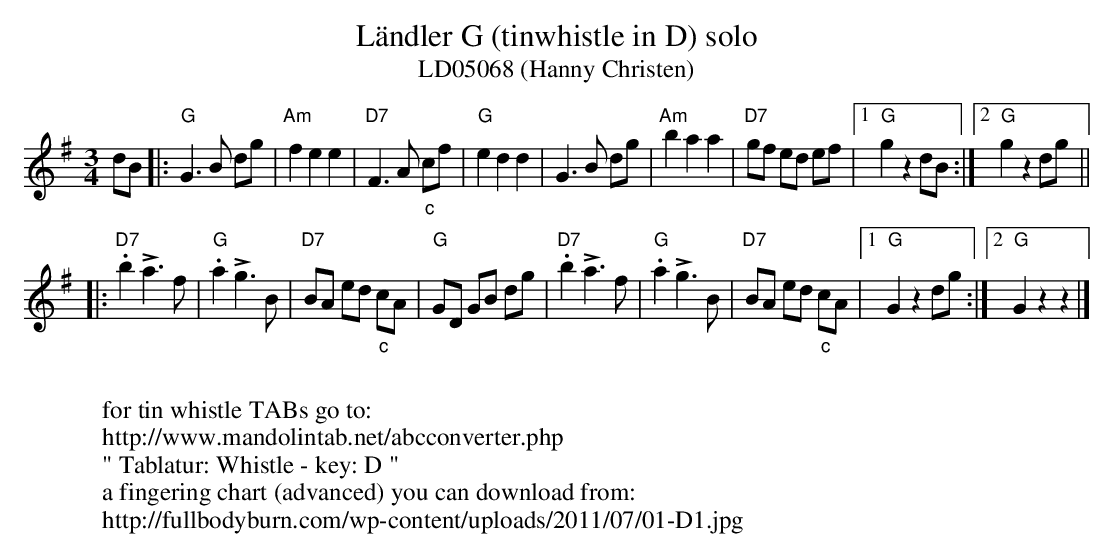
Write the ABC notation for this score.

X:1
T: L\"andler G (tinwhistle in D) solo
T:LD05068 (Hanny Christen)
M:3/4
L:1/8
K:G transpose=12
dB |: "G"G3B dg | "Am"f2e2e2 | "D7"F3A "_c"cf | "G"e2d2d2 | G3B dg | "Am"b2a2a2 | "D7"gf ed ef |1 "G"g2z2dB :|2 "G"g2z2dg ||
|: "D7".b2!>!a3f | "G".a2!>!g3B | "D7"BA ed "_c"cA | "G"GD GB dg | "D7".b2!>!a3f | "G".a2!>!g3B | "D7"BA ed "_c"cA |1 "G"G2z2dg :|2 "G"G2z2z2 |]
W:
W:for tin whistle TABs go to:
W:http://www.mandolintab.net/abcconverter.php
W:" Tablatur: Whistle - key: D "
W:a fingering chart (advanced) you can download from:
W:http://fullbodyburn.com/wp-content/uploads/2011/07/01-D1.jpg
